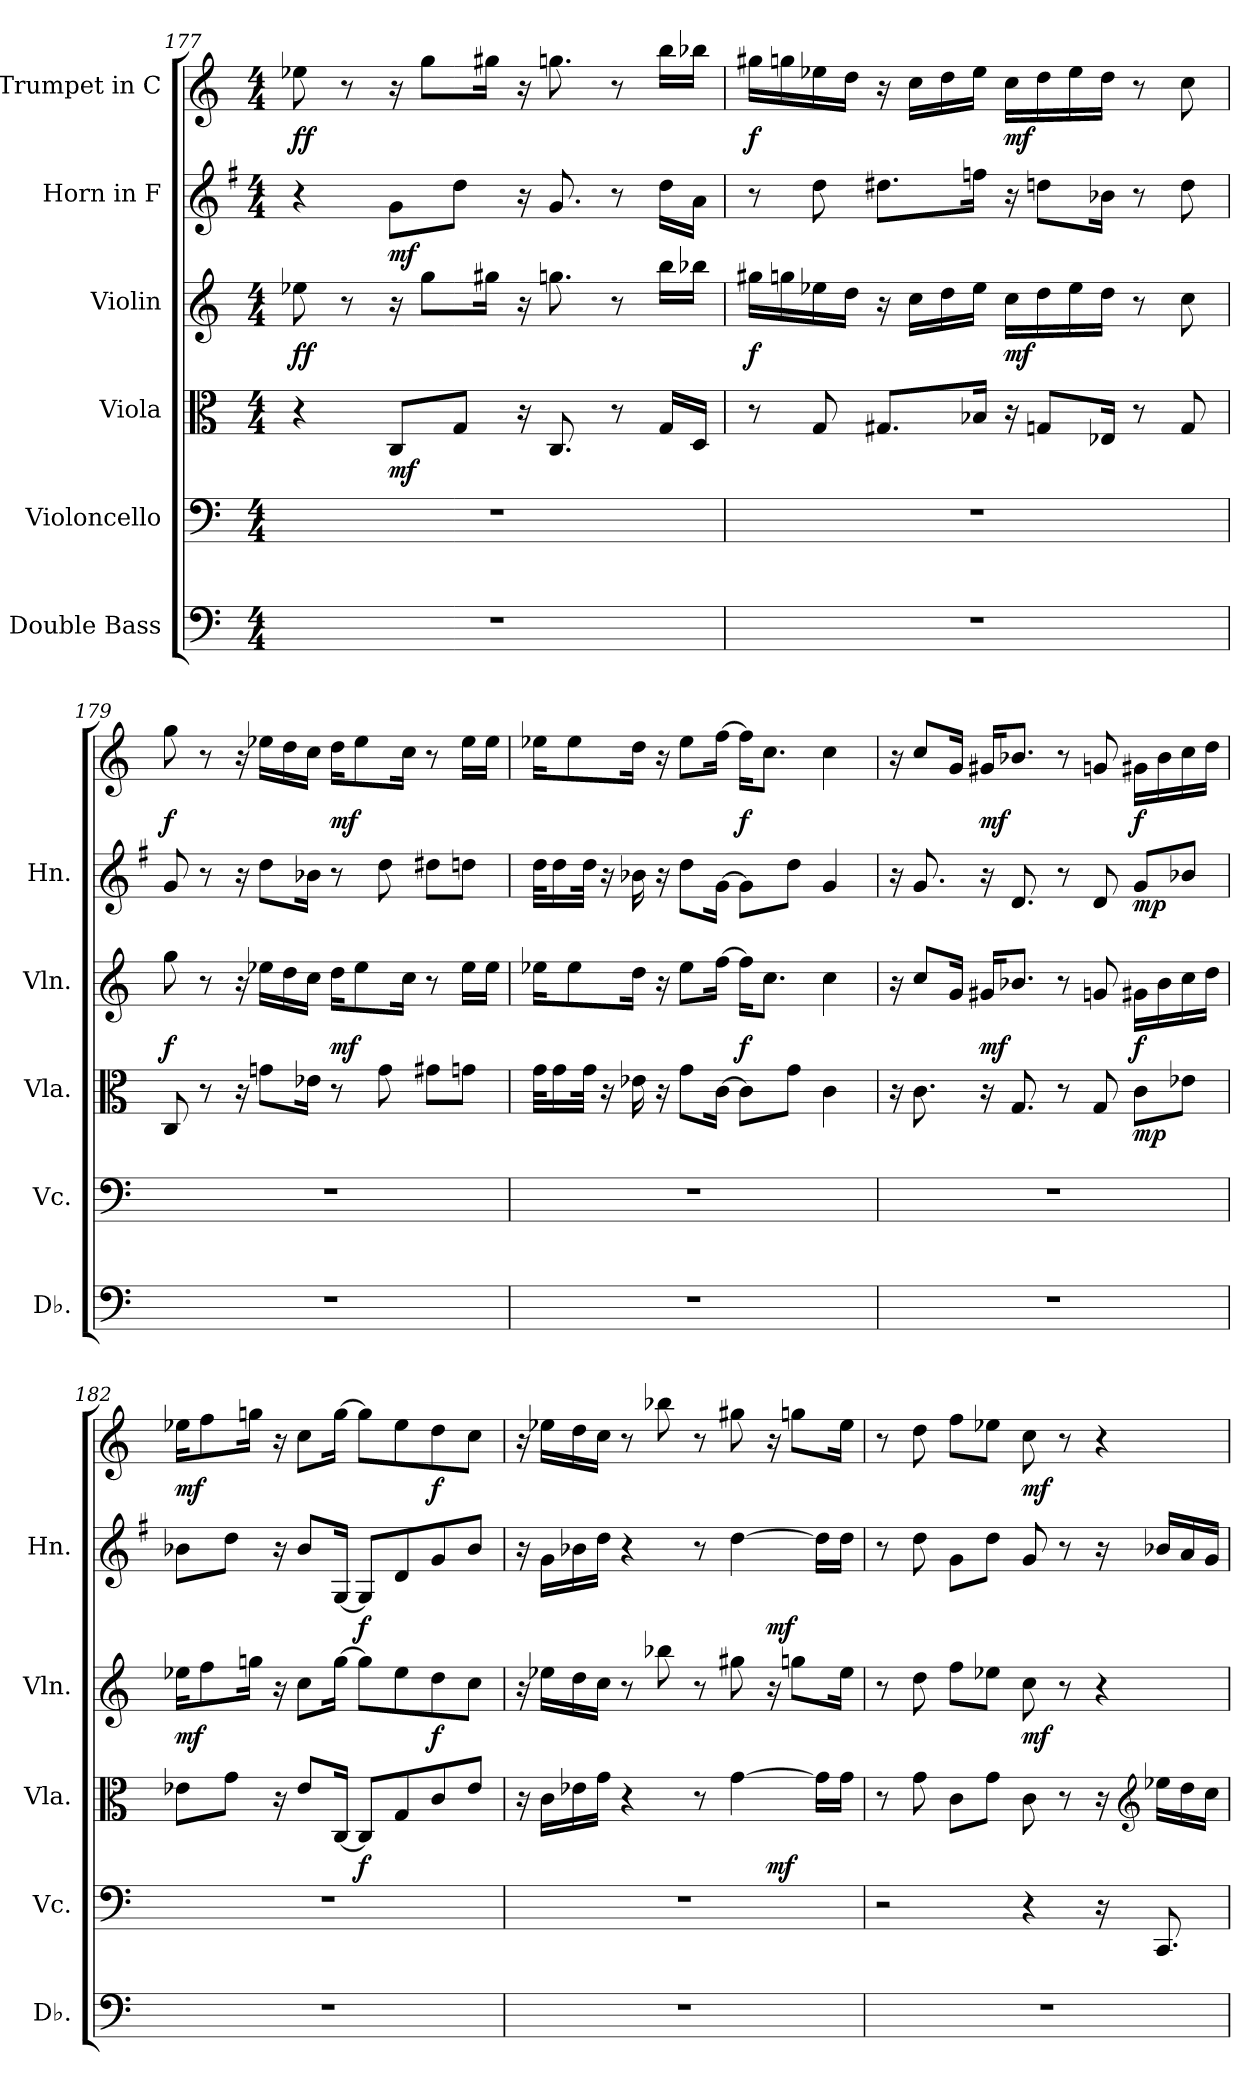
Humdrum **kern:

**kern	**kern	**kern	**dynam	**kern	**dynam	**kern	**dynam	**kern	**dynam
*part6	*part5	*part4	*part4	*part3	*part3	*part2	*part2	*part1	*part1
*staff6	*staff5	*staff4	*staff4	*staff3	*staff3	*staff2	*staff2	*staff1	*staff1
*I"Double Bass	*I"Violoncello	*I"Viola	*	*I"Violin	*	*I"Horn in F	*	*I"Trumpet in C	*
*I'Db.	*I'Vc.	*I'Vla.	*	*I'Vln.	*	*I'Hn.	*	*	*
!!LO:PB:g=z
*clefF4	*clefF4	*clefC3	*	*clefG2	*	*clefG2	*	*clefG2	*
*ITrd7c12	*	*	*	*	*	*ITrd4c7	*	*	*
*k[]	*k[]	*k[]	*	*k[]	*	*k[]	*	*k[]	*
*C:	*C:	*C:	*	*C:	*	*C:	*	*C:	*
*M4/4	*M4/4	*M4/4	*	*M4/4	*	*M4/4	*	*M4/4	*
=177	=177	=177	=177	=177	=177	=177	=177	=177	=177
1r	1r	4r	.	8ee-Xi\	ff	4r	.	8ee-Xi\	ff
.	.	.	.	8r	.	.	.	8r	.
.	.	8Ci/L	mf	16r	.	8ci\L	mf	16r	.
.	.	.	.	8ggi\L	.	.	.	8ggi\L	.
.	.	8Gi/J	.	.	.	8gi\J	.	.	.
.	.	.	.	16gg#Xi\Jk	.	.	.	16gg#Xi\Jk	.
.	.	16r	.	16r	.	16r	.	16r	.
.	.	8.Ci/	.	8.ggni\	.	8.ci/	.	8.ggni\	.
.	.	8r	.	8r	.	8r	.	8r	.
.	.	16Gi/LL	.	16bbi\LL	.	16gi\LL	.	16bbi\LL	.
.	.	16Di/JJ	.	16bb-Xi\JJ	.	16di\JJ	.	16bb-Xi\JJ	.
=178	=178	=178	=178	=178	=178	=178	=178	=178	=178
1r	1r	8r	.	16gg#Xi\LL	f	8r	.	16gg#Xi\LL	f
.	.	.	.	16ggni\	.	.	.	16ggni\	.
.	.	8Gi/	.	16ee-Xi\	.	8gi\	.	16ee-Xi\	.
.	.	.	.	16ddi\JJ	.	.	.	16ddi\JJ	.
.	.	8.G#Xi/L	.	16r	.	8.g#Xi\L	.	16r	.
.	.	.	.	16cci\LL	.	.	.	16cci\LL	.
.	.	.	.	16ddi\	.	.	.	16ddi\	.
.	.	16B-Xi/Jk	.	16ee-i\JJ	.	16b-Xi\Jk	.	16ee-i\JJ	.
.	.	16r	.	16cci\LL	mf	16r	.	16cci\LL	mf
.	.	8Gni/L	.	16ddi\	.	8gni\L	.	16ddi\	.
.	.	.	.	16ee-i\	.	.	.	16ee-i\	.
.	.	16E-Xi/Jk	.	16ddi\JJ	.	16e-Xi\Jk	.	16ddi\JJ	.
.	.	8r	.	8r	.	8r	.	8r	.
.	.	8Gi/	.	8cci\	.	8gi\	.	8cci\	.
=179	=179	=179	=179	=179	=179	=179	=179	=179	=179
1r	1r	8Ci/	.	8ggi\	f	8ci/	.	8ggi\	f
.	.	8r	.	8r	.	8r	.	8r	.
.	.	16r	.	16r	.	16r	.	16r	.
.	.	8gni\L	.	16ee-Xi\LL	.	8gi\L	.	16ee-Xi\LL	.
.	.	.	.	16ddi\	.	.	.	16ddi\	.
.	.	16e-Xi\Jk	.	16cci\JJ	.	16e-Xi\Jk	.	16cci\JJ	.
.	.	8r	.	16ddi\KL	mf	8r	.	16ddi\KL	mf
.	.	.	.	8ee-i\	.	.	.	8ee-i\	.
.	.	8gi\	.	.	.	8gi\	.	.	.
.	.	.	.	16cci\Jk	.	.	.	16cci\Jk	.
.	.	8g#Xi\L	.	8r	.	8g#Xi\L	.	8r	.
.	.	8gni\J	.	16ee-i\LL	.	8gni\J	.	16ee-i\LL	.
.	.	.	.	16ee-i\JJ	.	.	.	16ee-i\JJ	.
!!LO:LB:g=z
=180	=180	=180	=180	=180	=180	=180	=180	=180	=180
1r	1r	32gi\KLL	.	16ee-Xi\KL	.	32gi\KLL	.	16ee-Xi\KL	.
.	.	16gi\	.	.	.	16gi\	.	.	.
.	.	.	.	8ee-i\	.	.	.	8ee-i\	.
.	.	32gi\JJk	.	.	.	32gi\JJk	.	.	.
.	.	16r	.	.	.	16r	.	.	.
.	.	16e-Xi\	.	16ddi\Jk	.	16e-Xi\	.	16ddi\Jk	.
.	.	16r	.	16r	.	16r	.	16r	.
.	.	8gi\L	.	8ee-i\L	.	8gi\L	.	8ee-i\L	.
.	.	[16ci\Jk	.	[16ffi\Jk	.	[16ci\Jk	.	[16ffi\Jk	.
.	.	8ci\L]	.	16ffi\KL]	f	8ci\L]	.	16ffi\KL]	f
.	.	.	.	8.cci\J	.	.	.	8.cci\J	.
.	.	8gi\J	.	.	.	8gi\J	.	.	.
.	.	4ci\	.	4cci\	.	4ci/	.	4cci\	.
=181	=181	=181	=181	=181	=181	=181	=181	=181	=181
1r	1r	16r	.	16r	.	16r	.	16r	.
.	.	8.ci\	.	8cci/L	.	8.ci/	.	8cci/L	.
.	.	.	.	16gi/Jk	.	.	.	16gi/Jk	.
.	.	16r	.	16g#Xi/KL	mf	16r	.	16g#Xi/KL	mf
.	.	8.Gi/	.	8.b-Xi/J	.	8.Gi/	.	8.b-Xi/J	.
.	.	8r	.	8r	.	8r	.	8r	.
.	.	8Gi/	.	8gni/	.	8Gi/	.	8gni/	.
.	.	8ci\L	mp	16g#Xi\LL	f	8ci/L	mp	16g#Xi\LL	f
.	.	.	.	16b-i\	.	.	.	16b-i\	.
.	.	8e-Xi\J	.	16cci\	.	8e-Xi/J	.	16cci\	.
.	.	.	.	16ddi\JJ	.	.	.	16ddi\JJ	.
=182	=182	=182	=182	=182	=182	=182	=182	=182	=182
1r	1r	8e-Xi\L	.	16ee-Xi\KL	mf	8e-Xi\L	.	16ee-Xi\KL	mf
.	.	.	.	8ffi\	.	.	.	8ffi\	.
.	.	8gi\J	.	.	.	8gi\J	.	.	.
.	.	.	.	16ggni\Jk	.	.	.	16ggni\Jk	.
.	.	16r	.	16r	.	16r	.	16r	.
.	.	8e-i/L	.	8cci\L	.	8e-i/L	.	8cci\L	.
.	.	[16Ci/Jk	.	[16ggi\Jk	.	[16Ci/Jk	.	[16ggi\Jk	.
.	.	8Ci/L]	f	8ggi\L]	.	8Ci/L]	f	8ggi\L]	.
.	.	8Gi/	.	8ee-i\	.	8Gi/	.	8ee-i\	.
.	.	8ci/	.	8ddi\	f	8ci/	.	8ddi\	f
.	.	8e-i/J	.	8cci\J	.	8e-i/J	.	8cci\J	.
!!LO:PB:g=z
=183	=183	=183	=183	=183	=183	=183	=183	=183	=183
*	*	*^	*	*	*	*^	*	*	*
1r	1r	16r	2.ryy	.	16r	.	16r	2.ryy	.	16r	.
.	.	16ci\LL	.	.	16ee-Xi\LL	.	16ci\LL	.	.	16ee-Xi\LL	.
.	.	16e-Xi\	.	.	16ddi\	.	16e-Xi\	.	.	16ddi\	.
.	.	16gi\JJ	.	.	16cci\JJ	.	16gi\JJ	.	.	16cci\JJ	.
.	.	4r	.	.	8r	.	4r	.	.	8r	.
.	.	.	.	.	8bb-Xi\	.	.	.	.	8bb-Xi\	.
.	.	8r	.	.	8r	.	8r	.	.	8r	.
.	.	[4gi\	.	.	8gg#Xi\	.	[4gi\	.	.	8gg#Xi\	.
.	.	.	4ryy	mf	16r	.	.	4ryy	mf	16r	.
.	.	.	.	.	8ggni\L	.	.	.	.	8ggni\L	.
.	.	16gi\LL]	.	.	.	.	16gi\LL]	.	.	.	.
.	.	16gi\JJ	.	.	16ee-i\Jk	.	16gi\JJ	.	.	16ee-i\Jk	.
*	*	*v	*v	*	*	*	*v	*v	*	*	*
=184	=184	=184	=184	=184	=184	=184	=184	=184	=184
1r	2r	8r	.	8r	.	8r	.	8r	.
.	.	8gi\	.	8ddi\	.	8gi\	.	8ddi\	.
.	.	8ci\L	.	8ffi\L	.	8ci\L	.	8ffi\L	.
.	.	8gi\J	.	8ee-Xi\J	.	8gi\J	.	8ee-Xi\J	.
.	4r	8ci\	.	8cci\	mf	8ci/	.	8cci\	mf
.	.	8r	.	8r	.	8r	.	8r	.
.	16r	16r	.	4r	.	16r	.	4r	.
*	*	*clefG2	*	*	*	*	*	*	*
.	8.CCi/	16ee-Xi\LL	.	.	.	16e-Xi/LL	.	.	.
.	.	16ddi\	.	.	.	16di/	.	.	.
.	.	16cci\JJ	.	.	.	16ci/JJ	.	.	.
=	=	=	=	=	=	=	=	=	=
*-	*-	*-	*-	*-	*-	*-	*-	*-	*-
